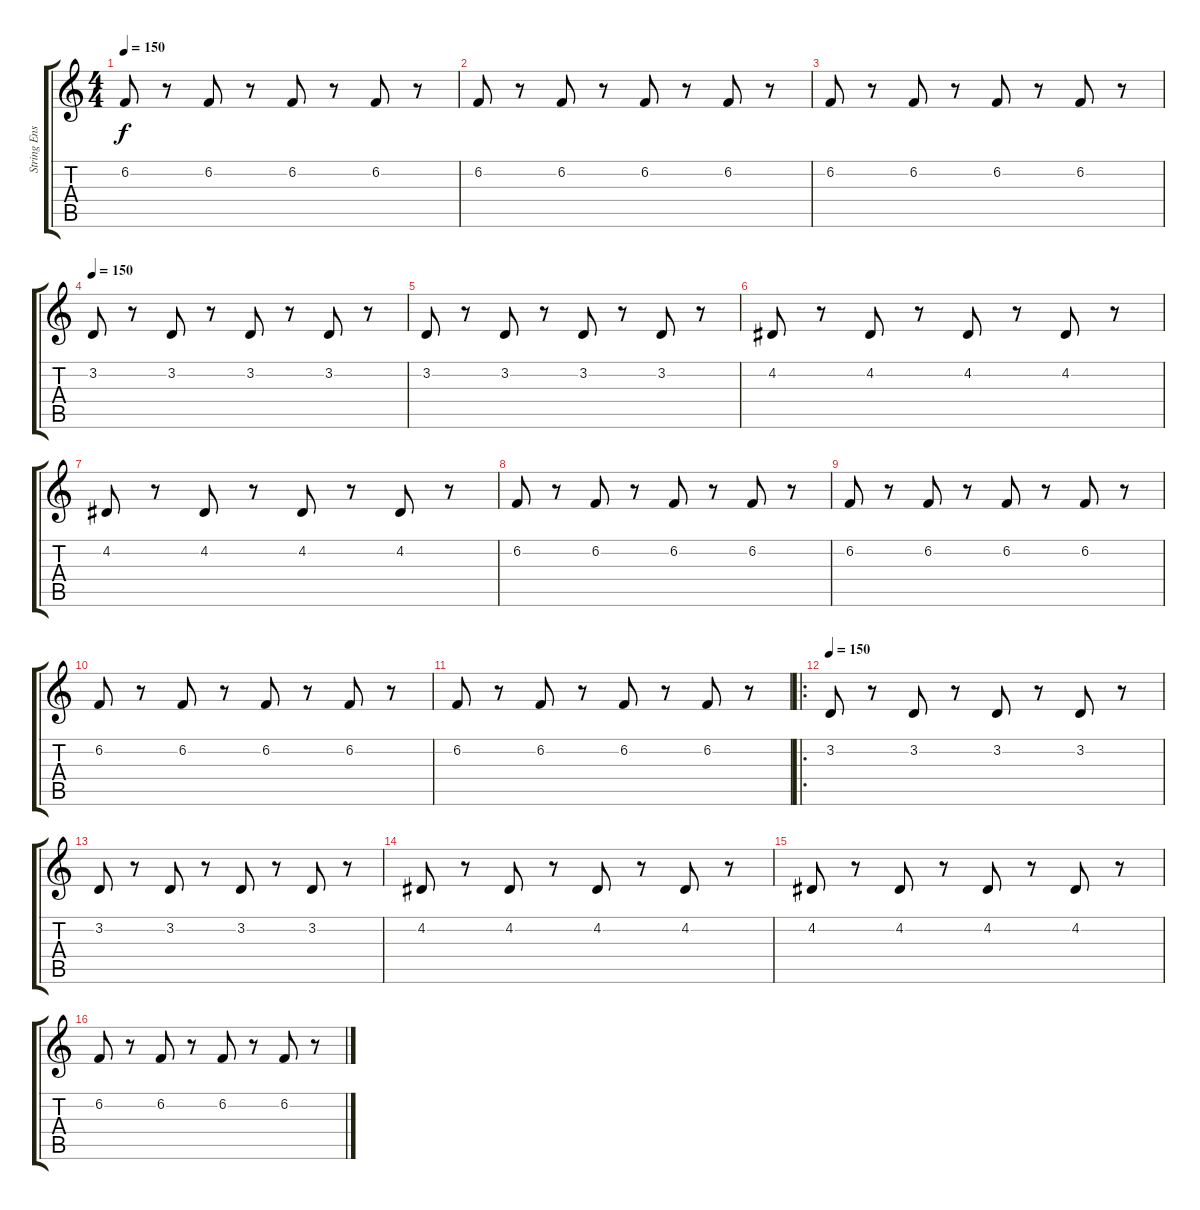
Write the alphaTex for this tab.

\track ("String Ensemble III" "String Ens") {instrument stringensemble1}
\staff {score tabs}
\tuning (E4 B3 G3 D3 A2 E2) {hide}
\ts (4 4)
\tempo 150
\clef g2
\ks c
6.2.8{dy f} r.8 6.2.8 r.8 6.2.8 r.8 6.2.8 r.8 |
6.2.8 r.8 6.2.8 r.8 6.2.8 r.8 6.2.8 r.8 |
6.2.8 r.8 6.2.8 r.8 6.2.8 r.8 6.2.8 r.8 |
\tempo 150
3.2.8{volume 10} r.8 3.2.8 r.8 3.2.8 r.8 3.2.8 r.8 |
3.2.8 r.8 3.2.8 r.8 3.2.8 r.8 3.2.8 r.8 |
4.2.8 r.8 4.2.8 r.8 4.2.8 r.8 4.2.8 r.8 |
4.2.8 r.8 4.2.8 r.8 4.2.8 r.8 4.2.8 r.8 |
6.2.8 r.8 6.2.8 r.8 6.2.8 r.8 6.2.8 r.8 |
6.2.8 r.8 6.2.8 r.8 6.2.8 r.8 6.2.8 r.8 |
6.2.8 r.8 6.2.8 r.8 6.2.8 r.8 6.2.8 r.8 |
6.2.8 r.8 6.2.8 r.8 6.2.8 r.8 6.2.8 r.8 |
\ro
\tempo 150
3.2.8{volume 10} r.8 3.2.8 r.8 3.2.8 r.8 3.2.8 r.8 |
3.2.8 r.8 3.2.8 r.8 3.2.8 r.8 3.2.8 r.8 |
4.2.8 r.8 4.2.8 r.8 4.2.8 r.8 4.2.8 r.8 |
4.2.8 r.8 4.2.8 r.8 4.2.8 r.8 4.2.8 r.8 |
6.2.8 r.8 6.2.8 r.8 6.2.8 r.8 6.2.8 r.8
